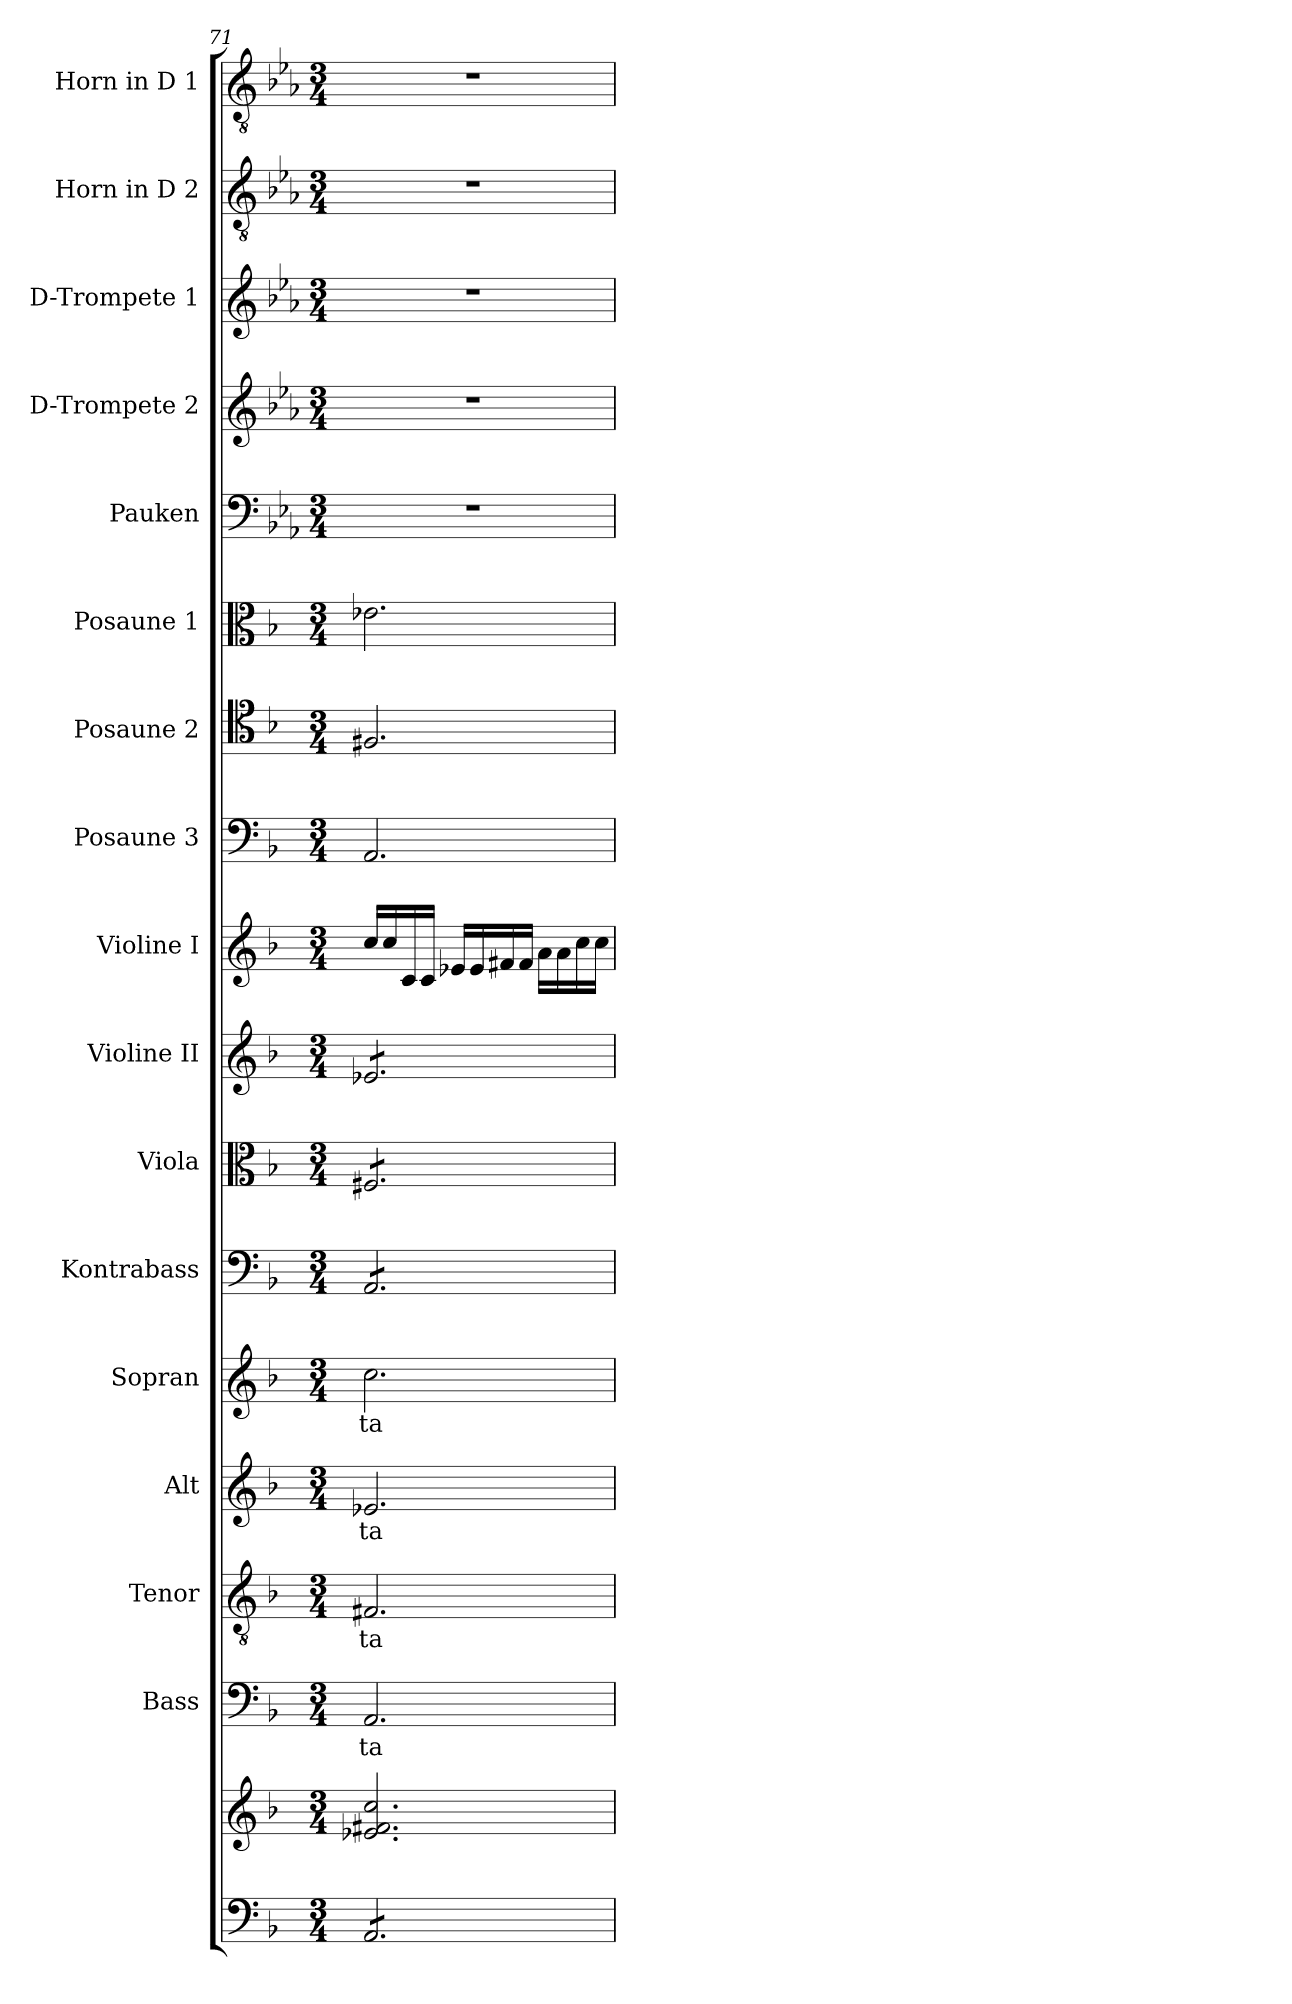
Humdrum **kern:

**kern	**kern	**kern	**text	**kern	**text	**kern	**text	**kern	**text	**kern	**kern	**kern	**kern	**kern	**kern	**kern	**kern	**kern	**kern	**kern	**kern
*part17	*part17	*part16	*part16	*part15	*part15	*part14	*part14	*part13	*part13	*part12	*part11	*part10	*part9	*part8	*part7	*part6	*part5	*part4	*part3	*part2	*part1
*staff18	*staff17	*staff16	*staff16	*staff15	*staff15	*staff14	*staff14	*staff13	*staff13	*staff12	*staff11	*staff10	*staff9	*staff8	*staff7	*staff6	*staff5	*staff4	*staff3	*staff2	*staff1
*	*	*I"Bass	*	*I"Tenor	*	*I"Alt	*	*I"Sopran	*	*I"Kontrabass	*I"Viola	*I"Violine II	*I"Violine I	*I"Posaune 3	*I"Posaune 2	*I"Posaune 1	*I"Pauken	*I"D-Trompete 2	*I"D-Trompete 1	*I"Horn in D 2	*I"Horn in D 1
*	*	*I'B.	*	*I'T.	*	*I'A.	*	*I'S.	*	*I'Kb.	*I'Vla.	*I'Vl. II	*I'Vl. I	*I'Pos. 3	*I'Pos. 2	*I'Pos. 1	*I'Pk.	*I'D Trp. 2	*I'D Trp. 1	*I'Hrn. 2	*I'Hrn. 1
!!LO:PB:g=z
*clefF4	*clefG2	*clefF4	*	*clefGv2	*	*clefG2	*	*clefG2	*	*clefF4	*clefC3	*clefG2	*clefG2	*clefF4	*clefC4	*clefC3	*clefF4	*clefG2	*clefG2	*clefGv2	*clefGv2
*	*	*	*	*	*	*	*	*	*	*ITrd7c12	*	*	*	*	*	*	*ITrd-1c-2	*ITrd-1c-2	*ITrd-1c-2	*ITrd-1c-2	*ITrd-1c-2
*k[b-]	*k[b-]	*k[b-]	*	*k[b-]	*	*k[b-]	*	*k[b-]	*	*k[b-]	*k[b-]	*k[b-]	*k[b-]	*k[b-]	*k[b-]	*k[b-]	*k[b-]	*k[b-]	*k[b-]	*k[b-]	*k[b-]
*F:	*F:	*F:	*	*F:	*	*F:	*	*F:	*	*F:	*F:	*F:	*F:	*F:	*F:	*F:	*F:	*F:	*F:	*F:	*F:
*M3/4	*M3/4	*M3/4	*	*M3/4	*	*M3/4	*	*M3/4	*	*M3/4	*M3/4	*M3/4	*M3/4	*M3/4	*M3/4	*M3/4	*M3/4	*M3/4	*M3/4	*M3/4	*M3/4
=71	=71	=71	=71	=71	=71	=71	=71	=71	=71	=71	=71	=71	=71	=71	=71	=71	=71	=71	=71	=71	=71
!	!	!	!LO:LY:b	!	!LO:LY:b	!	!LO:LY:b	!	!LO:LY:b	!	!	!	!	!	!	!	!	!	!	!	!
*tremolo	*	*	*	*	*	*	*	*	*	*	*	*	*	*	*	*	*	*	*	*	*
*	*	*	*	*	*	*	*	*	*	*tremolo	*	*	*	*	*	*	*	*	*	*	*
*	*	*	*	*	*	*	*	*	*	*	*tremolo	*	*	*	*	*	*	*	*	*	*
*	*	*	*	*	*	*	*	*	*	*	*	*tremolo	*	*	*	*	*	*	*	*	*
8AA/L	2.e-X/ 2.f#X/ 2.cc/	2.AA/	-ta	2.F#X/	-ta	2.e-X/	-ta	2.cc\	-ta	8AAA/L	8F#X/L	8e-X/L	16cc/LL	2.AA/	2.F#X/	2.e-X\	2.r	2.r	2.r	2.r	2.r
.	.	.	.	.	.	.	.	.	.	.	.	.	16cc/	.	.	.	.	.	.	.	.
8AA/	.	.	.	.	.	.	.	.	.	8AAA/	8F#X/	8e-X/	16c/	.	.	.	.	.	.	.	.
.	.	.	.	.	.	.	.	.	.	.	.	.	16c/JJ	.	.	.	.	.	.	.	.
8AA/	.	.	.	.	.	.	.	.	.	8AAA/	8F#X/	8e-X/	16e-X/LL	.	.	.	.	.	.	.	.
.	.	.	.	.	.	.	.	.	.	.	.	.	16e-/	.	.	.	.	.	.	.	.
8AA/	.	.	.	.	.	.	.	.	.	8AAA/	8F#X/	8e-X/	16f#X/	.	.	.	.	.	.	.	.
.	.	.	.	.	.	.	.	.	.	.	.	.	16f#/JJ	.	.	.	.	.	.	.	.
8AA/	.	.	.	.	.	.	.	.	.	8AAA/	8F#X/	8e-X/	16a\LL	.	.	.	.	.	.	.	.
.	.	.	.	.	.	.	.	.	.	.	.	.	16a\	.	.	.	.	.	.	.	.
8AA/J	.	.	.	.	.	.	.	.	.	8AAA/J	8F#X/J	8e-X/J	16cc\	.	.	.	.	.	.	.	.
*	*	*	*	*	*	*	*	*	*	*	*	*Xtremolo	*	*	*	*	*	*	*	*	*
*	*	*	*	*	*	*	*	*	*	*	*Xtremolo	*	*	*	*	*	*	*	*	*	*
*	*	*	*	*	*	*	*	*	*	*Xtremolo	*	*	*	*	*	*	*	*	*	*	*
*Xtremolo	*	*	*	*	*	*	*	*	*	*	*	*	*	*	*	*	*	*	*	*	*
.	.	.	.	.	.	.	.	.	.	.	.	.	16cc\JJ	.	.	.	.	.	.	.	.
=	=	=	=	=	=	=	=	=	=	=	=	=	=	=	=	=	=	=	=	=	=
*-	*-	*-	*-	*-	*-	*-	*-	*-	*-	*-	*-	*-	*-	*-	*-	*-	*-	*-	*-	*-	*-
